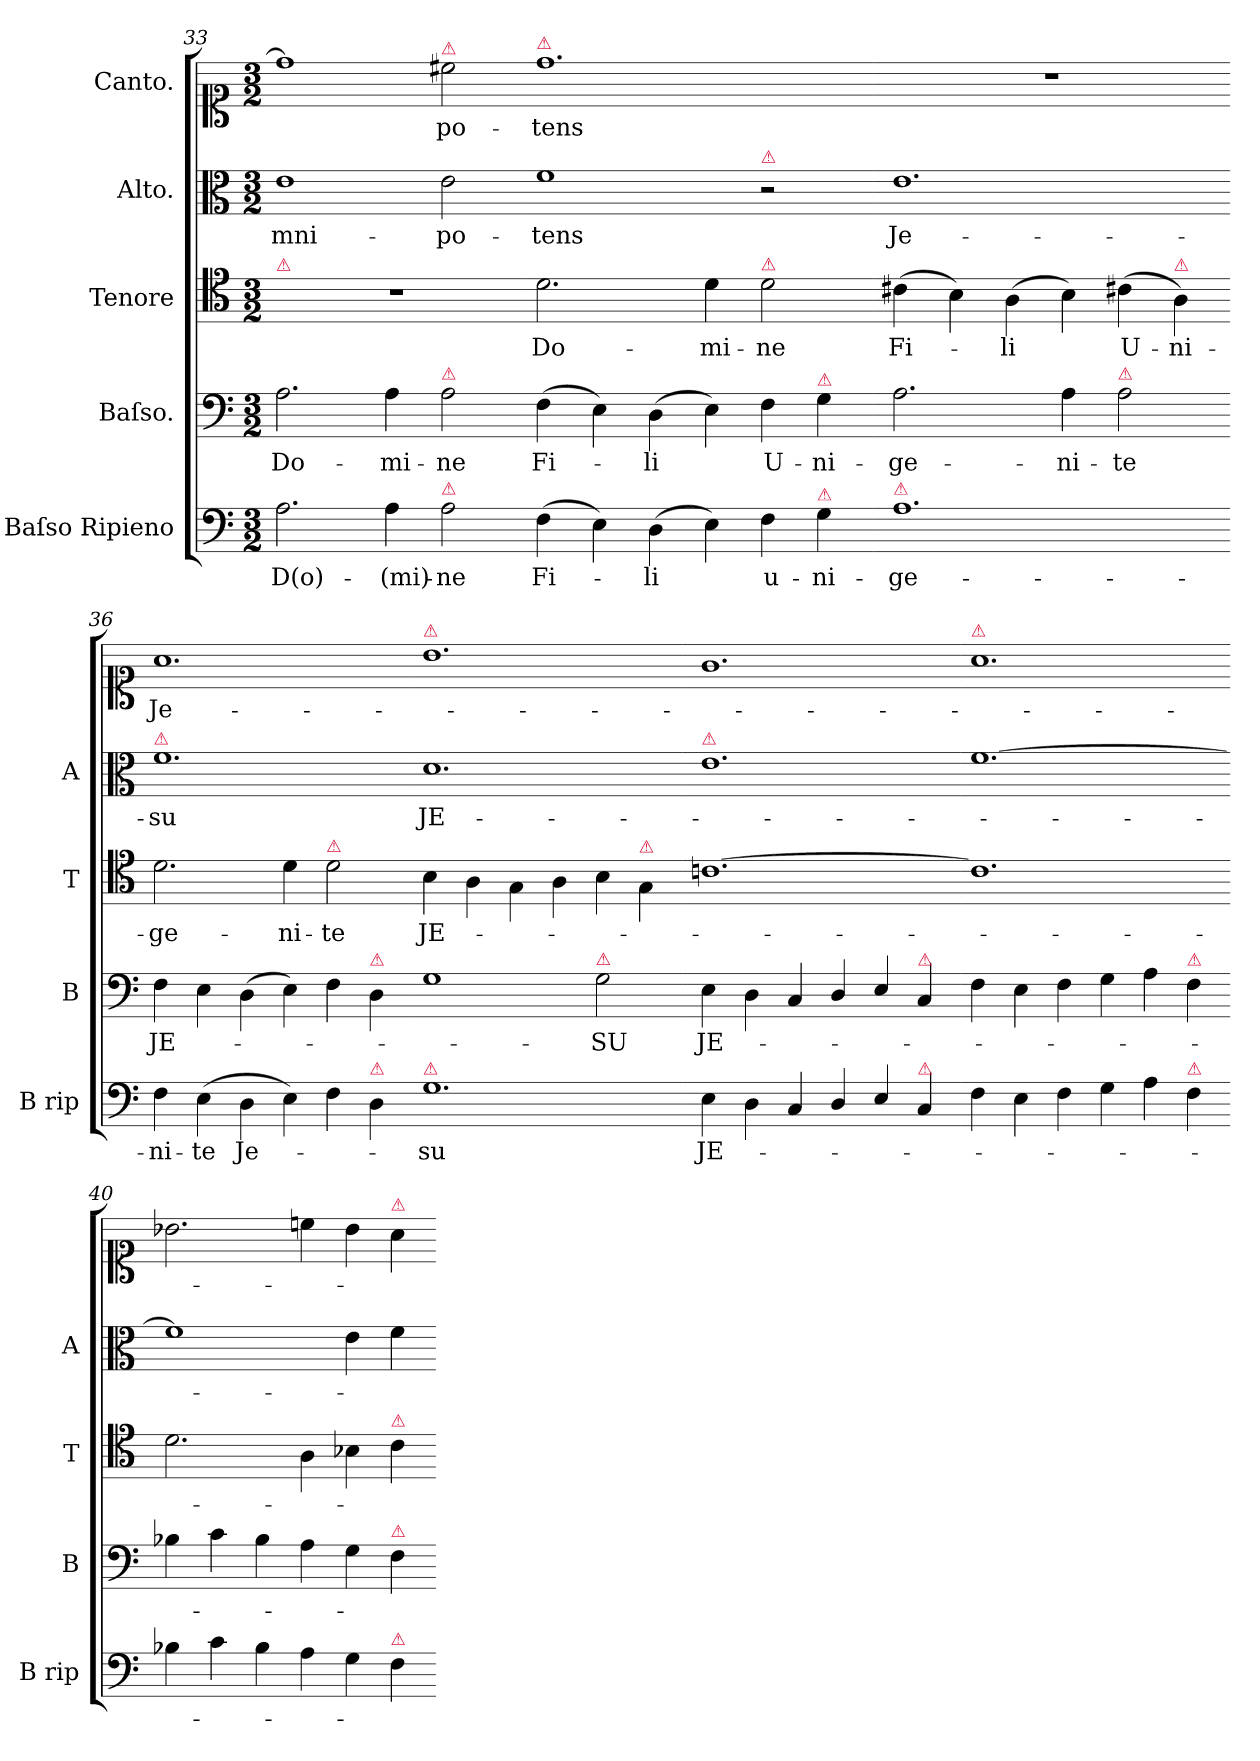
**kern	**text	**kern	**text	**kern	**text	**kern	**text	**kern	**text
*part5	*part5	*part4	*part4	*part3	*part3	*part2	*part2	*part1	*part1
*staff5	*staff5	*staff4	*staff4	*staff3	*staff3	*staff2	*staff2	*staff1	*staff1
*I"Baſso Ripieno	*	*I"Baſso.	*	*I"Tenore	*	*I"Alto.	*	*I"Canto.	*
*I'B rip	*	*I'B	*	*I'T	*	*I'A	*	*	*
*clefF4	*	*clefF4	*	*clefC4	*	*clefC3	*	*clefC1	*
*k[]	*	*k[]	*	*k[]	*	*k[]	*	*k[]	*
*M3/2	*	*M3/2	*	*M3/2	*	*M3/2	*	*M3/2	*
=33	=33	=33	=33	=33	=33	=33	=33	=33	=33
!	!	!	!	!LO:TX:a:color=crimson:t=⚠	!	!	!	!	!
2.A\	D(o)-	2.A\	Do-	1.r	.	1e\	-mni-	1dd\]	.
4A\	-(mi)-	4A\	-mi-	.	.	.	.	.	.
!	!	!	!	!	!	!	!	!LO:TX:a:color=crimson:t=⚠	!
!	!	!LO:TX:a:color=crimson:t=⚠	!	!	!	!	!	!	!
!LO:TX:a:color=crimson:t=⚠	!	!	!	!	!	!	!	!	!
2A\	-ne	2A\	-ne	.	.	2e\	-po-	2cc#X\	-po-
=34-	=34-	=34-	=34-	=34-	=34-	=34-	=34-	=34-	=34-
!	!	!	!	!	!	!	!	!LO:TX:a:color=crimson:t=⚠	!
(4F\	Fi-	(4F\	Fi-	2.d\	Do-	1f\	-tens	1.dd\	-tens
4E\)	.	4E\)	.	.	.	.	.	.	.
(4D\	-li	(4D\	-li	.	.	.	.	.	.
4E\)	.	4E\)	.	4d\	-mi-	.	.	.	.
!	!	!	!	!	!	!LO:TX:a:color=crimson:t=⚠	!	!	!
!	!	!	!	!LO:TX:a:color=crimson:t=⚠	!	!	!	!	!
4F\	u-	4F\	U-	2d\	-ne	2r	.	.	.
!	!	!LO:TX:a:color=crimson:t=⚠	!	!	!	!	!	!	!
!LO:TX:a:color=crimson:t=⚠	!	!	!	!	!	!	!	!	!
4G\	-ni-	4G\	-ni-	.	.	.	.	.	.
=35-	=35-	=35-	=35-	=35-	=35-	=35-	=35-	=35-	=35-
!LO:TX:a:color=crimson:t=⚠	!	!	!	!	!	!	!	!	!
1.A\	-ge-	2.A\	-ge-	(4c#X\	Fi-	1.e\	Je-	1.r	.
.	.	.	.	4B\)	.	.	.	.	.
.	.	.	.	(4A\	-li	.	.	.	.
.	.	4A\	-ni-	4B\)	.	.	.	.	.
!	!	!LO:TX:a:color=crimson:t=⚠	!	!	!	!	!	!	!
.	.	2A\	-te	(4c#X\	U-	.	.	.	.
!	!	!	!	!LO:TX:a:color=crimson:t=⚠	!	!	!	!	!
.	.	.	.	4A\)	-ni-	.	.	.	.
=36-	=36-	=36-	=36-	=36-	=36-	=36-	=36-	=36-	=36-
!	!	!	!	!	!	!LO:TX:a:color=crimson:t=⚠	!	!	!
4F\	-ni-	4F\	JE-	2.d\	-ge-	1.f\	-su	1.a\	Je-
(4E\	-te	4E\	.	.	.	.	.	.	.
4D\	Je-	(4D\	.	.	.	.	.	.	.
4E\)	.	4E\)	.	4d\	-ni-	.	.	.	.
!	!	!	!	!LO:TX:a:color=crimson:t=⚠	!	!	!	!	!
4F\	.	4F\	.	2d\	-te	.	.	.	.
!	!	!LO:TX:a:color=crimson:t=⚠	!	!	!	!	!	!	!
!LO:TX:a:color=crimson:t=⚠	!	!	!	!	!	!	!	!	!
4D\	.	4D\	.	.	.	.	.	.	.
=37-	=37-	=37-	=37-	=37-	=37-	=37-	=37-	=37-	=37-
!	!	!	!	!	!	!	!	!LO:TX:a:color=crimson:t=⚠	!
!LO:TX:a:color=crimson:t=⚠	!	!	!	!	!	!	!	!	!
1.G\	-su	1G\	.	4B\	JE-	1.d\	JE-	1.b\	.
.	.	.	.	4A\	.	.	.	.	.
.	.	.	.	4G\	.	.	.	.	.
.	.	.	.	4A\	.	.	.	.	.
!	!	!LO:TX:a:color=crimson:t=⚠	!	!	!	!	!	!	!
.	.	2G\	-SU	4B\	.	.	.	.	.
!	!	!	!	!LO:TX:a:color=crimson:t=⚠	!	!	!	!	!
.	.	.	.	4G\	.	.	.	.	.
=38-	=38-	=38-	=38-	=38-	=38-	=38-	=38-	=38-	=38-
!	!	!	!	!	!	!LO:TX:a:color=crimson:t=⚠	!	!	!
4E\	JE-	4E\	JE-	[1.cn\	.	1.e\	.	1.g\	.
4D\	.	4D\	.	.	.	.	.	.	.
4C/	.	4C/	.	.	.	.	.	.	.
4D/	.	4D/	.	.	.	.	.	.	.
4E/	.	4E/	.	.	.	.	.	.	.
!	!	!LO:TX:a:color=crimson:t=⚠	!	!	!	!	!	!	!
!LO:TX:a:color=crimson:t=⚠	!	!	!	!	!	!	!	!	!
4C/	.	4C/	.	.	.	.	.	.	.
=39-	=39-	=39-	=39-	=39-	=39-	=39-	=39-	=39-	=39-
!	!	!	!	!	!	!	!	!LO:TX:a:color=crimson:t=⚠	!
4F\	.	4F\	.	1.c\]	.	[1.f\	.	1.a\	.
4E\	.	4E\	.	.	.	.	.	.	.
4F\	.	4F\	.	.	.	.	.	.	.
4G\	.	4G\	.	.	.	.	.	.	.
4A\	.	4A\	.	.	.	.	.	.	.
!	!	!LO:TX:a:color=crimson:t=⚠	!	!	!	!	!	!	!
!LO:TX:a:color=crimson:t=⚠	!	!	!	!	!	!	!	!	!
4F\	.	4F\	.	.	.	.	.	.	.
=40-	=40-	=40-	=40-	=40-	=40-	=40-	=40-	=40-	=40-
4B-X\	.	4B-X\	.	2.d\	.	1f\]	.	2.b-X\	.
4c\	.	4c\	.	.	.	.	.	.	.
4B-\	.	4B-\	.	.	.	.	.	.	.
4A\	.	4A\	.	4A\	.	.	.	4ccn\	.
4G\	.	4G\	.	4B-X\	.	4e\	.	4b-\	.
!	!	!	!	!	!	!	!	!LO:TX:a:color=crimson:t=⚠	!
!	!	!	!	!LO:TX:a:color=crimson:t=⚠	!	!	!	!	!
!	!	!LO:TX:a:color=crimson:t=⚠	!	!	!	!	!	!	!
!LO:TX:a:color=crimson:t=⚠	!	!	!	!	!	!	!	!	!
4F\	.	4F\	.	4c\	.	4f\	.	4a\	.
=-	=-	=-	=-	=-	=-	=-	=-	=-	=-
*-	*-	*-	*-	*-	*-	*-	*-	*-	*-
